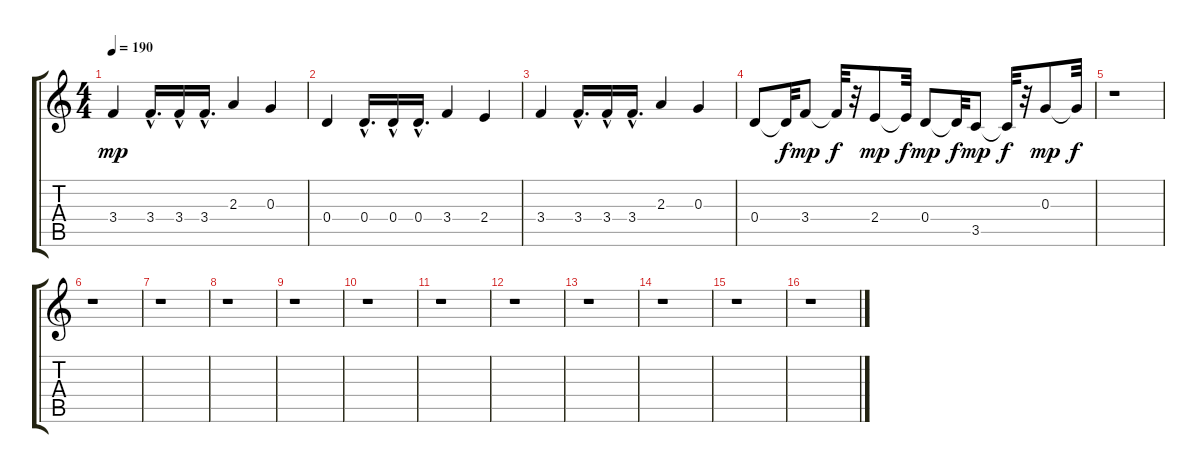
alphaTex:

\track "" {instrument distortionguitar}
\staff {score tabs}
\tuning (E4 B3 G3 D3 A2 E2) {hide}
\ts (4 4)
\tempo 190
\clef g2
\ks c
3.4.4{dy mp} 3.4{hac}.16{d} 3.4{hac}.16 3.4{hac}.16{d} 2.3.4 0.3.4 |
0.4.4 0.4{hac}.16{d} 0.4{hac}.16 0.4{hac}.16{d} 3.4.4 2.4.4 |
3.4.4 3.4{hac}.16{d} 3.4{hac}.16 3.4{hac}.16{d} 2.3.4 0.3.4 |
0.4.8 0.4{t}.32{dy f} 3.4.8{dy mp} 3.4{t}.32{dy f} r.32 2.4.8{dy mp} 2.4{t}.32{dy f} 0.4.8{dy mp} 0.4{t}.32{dy f} 3.5.8{dy mp} 3.5{t}.32{dy f} r.32 0.3.8{dy mp} 0.3{t}.32{dy f} |
r.1 |
r.1 |
r.1 |
r.1 |
r.1 |
r.1 |
r.1 |
r.1 |
r.1 |
r.1 |
r.1 |
r.1
